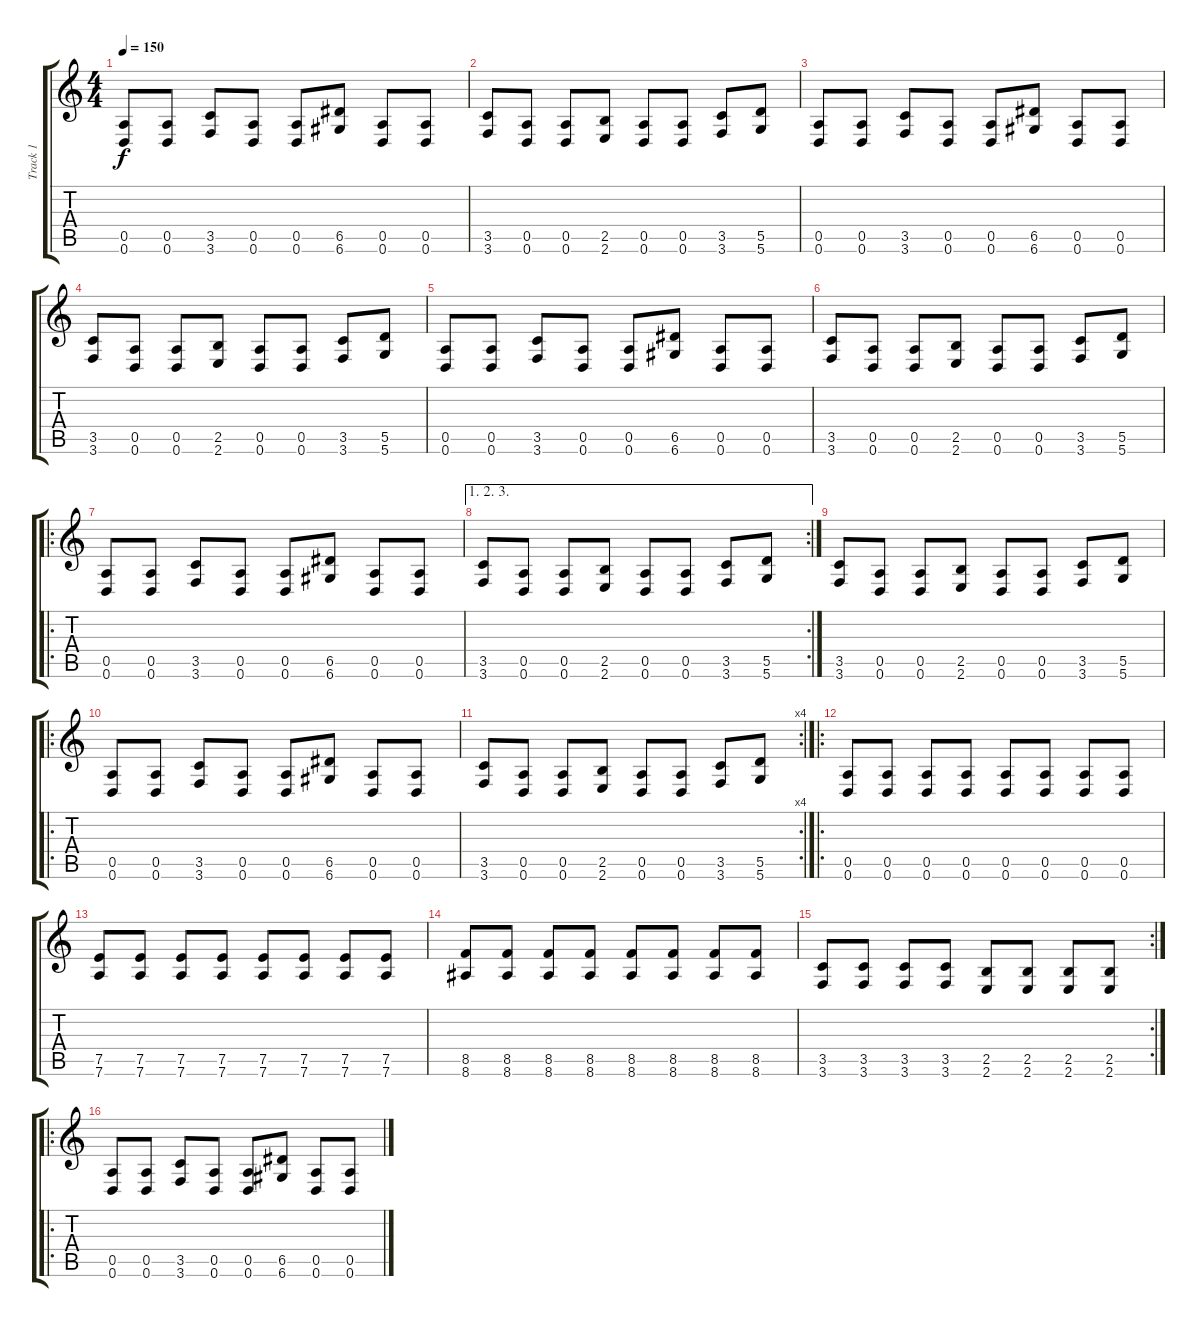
\track ("Track 1" "Track 1") {instrument distortionguitar}
\staff {score tabs}
\tuning (E4 B3 G3 D3 A2 D2) {hide}
\ts (4 4)
\tempo 150
\clef g2
\ks c
(0.5 0.6).8{dy f} (0.5 0.6).8 (3.5 3.6).8 (0.5 0.6).8 (0.5 0.6).8 (6.5 6.6).8 (0.5 0.6).8 (0.5 0.6).8 |
(3.5 3.6).8 (0.5 0.6).8 (0.5 0.6).8 (2.5 2.6).8 (0.5 0.6).8 (0.5 0.6).8 (3.5 3.6).8 (5.5 5.6).8 |
(0.5 0.6).8 (0.5 0.6).8 (3.5 3.6).8 (0.5 0.6).8 (0.5 0.6).8 (6.5 6.6).8 (0.5 0.6).8 (0.5 0.6).8 |
(3.5 3.6).8 (0.5 0.6).8 (0.5 0.6).8 (2.5 2.6).8 (0.5 0.6).8 (0.5 0.6).8 (3.5 3.6).8 (5.5 5.6).8 |
(0.5 0.6).8 (0.5 0.6).8 (3.5 3.6).8 (0.5 0.6).8 (0.5 0.6).8 (6.5 6.6).8 (0.5 0.6).8 (0.5 0.6).8 |
(3.5 3.6).8 (0.5 0.6).8 (0.5 0.6).8 (2.5 2.6).8 (0.5 0.6).8 (0.5 0.6).8 (3.5 3.6).8 (5.5 5.6).8 |
\ro
(0.5 0.6).8 (0.5 0.6).8 (3.5 3.6).8 (0.5 0.6).8 (0.5 0.6).8 (6.5 6.6).8 (0.5 0.6).8 (0.5 0.6).8 |
\ae (1 2 3)
\rc 2
(3.5 3.6).8 (0.5 0.6).8 (0.5 0.6).8 (2.5 2.6).8 (0.5 0.6).8 (0.5 0.6).8 (3.5 3.6).8 (5.5 5.6).8 |
(3.5 3.6).8 (0.5 0.6).8 (0.5 0.6).8 (2.5 2.6).8 (0.5 0.6).8 (0.5 0.6).8 (3.5 3.6).8 (5.5 5.6).8 |
\ro
(0.5 0.6).8 (0.5 0.6).8 (3.5 3.6).8 (0.5 0.6).8 (0.5 0.6).8 (6.5 6.6).8 (0.5 0.6).8 (0.5 0.6).8 |
\rc 4
(3.5 3.6).8 (0.5 0.6).8 (0.5 0.6).8 (2.5 2.6).8 (0.5 0.6).8 (0.5 0.6).8 (3.5 3.6).8 (5.5 5.6).8 |
\ro
(0.5 0.6).8 (0.5 0.6).8 (0.5 0.6).8 (0.5 0.6).8 (0.5 0.6).8 (0.5 0.6).8 (0.5 0.6).8 (0.5 0.6).8 |
(7.5 7.6).8 (7.5 7.6).8 (7.5 7.6).8 (7.5 7.6).8 (7.5 7.6).8 (7.5 7.6).8 (7.5 7.6).8 (7.5 7.6).8 |
(8.5 8.6).8 (8.5 8.6).8 (8.5 8.6).8 (8.5 8.6).8 (8.5 8.6).8 (8.5 8.6).8 (8.5 8.6).8 (8.5 8.6).8 |
\rc 2
(3.5 3.6).8 (3.5 3.6).8 (3.5 3.6).8 (3.5 3.6).8 (2.5 2.6).8 (2.5 2.6).8 (2.5 2.6).8 (2.5 2.6).8 |
\ro
(0.5 0.6).8 (0.5 0.6).8 (3.5 3.6).8 (0.5 0.6).8 (0.5 0.6).8 (6.5 6.6).8 (0.5 0.6).8 (0.5 0.6).8
